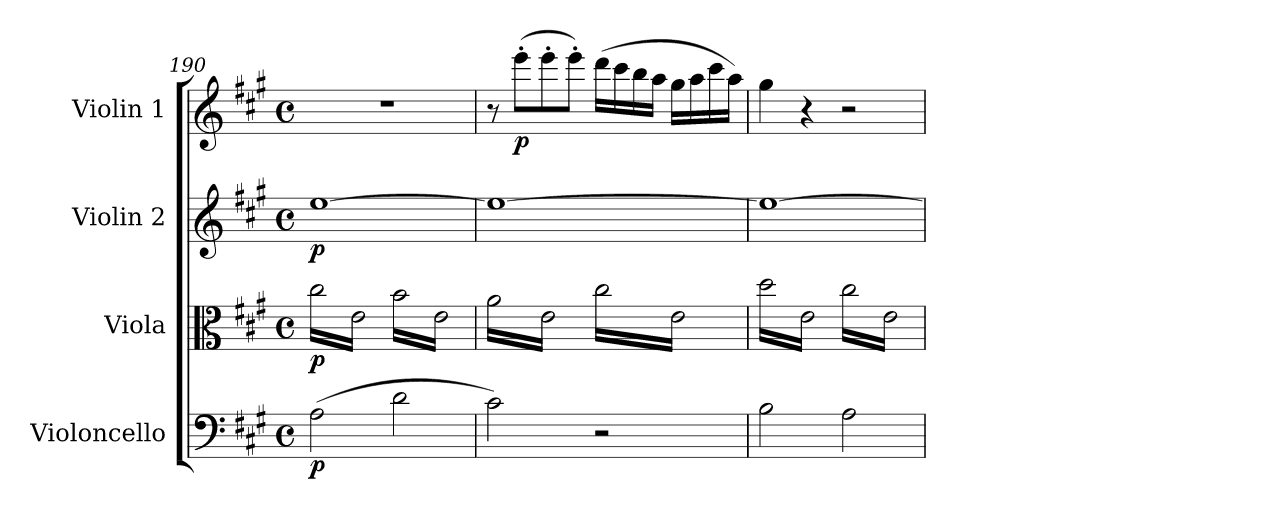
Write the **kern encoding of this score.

**kern	**dynam	**kern	**dynam	**kern	**dynam	**kern	**dynam
*part4	*part4	*part3	*part3	*part2	*part2	*part1	*part1
*staff4	*staff4	*staff3	*staff3	*staff2	*staff2	*staff1	*staff1
*I"Violoncello	*	*I"Viola	*	*I"Violin 2	*	*I"Violin 1	*
*I'Vc	*	*I'Vla	*	*I'Vln	*	*I'Vln	*
*clefF4	*	*clefC3	*	*clefG2	*	*clefG2	*
*k[f#c#g#]	*	*k[f#c#g#]	*	*k[f#c#g#]	*	*k[f#c#g#]	*
*M4/4	*	*M4/4	*	*M4/4	*	*M4/4	*
*met(c)	*	*met(c)	*	*met(c)	*	*met(c)	*
=190	=190	=190	=190	=190	=190	=190	=190
!	!LO:DY:b	!	!LO:DY:b	!	!LO:DY:b	!	!
*	*	*tremolo	*	*	*	*	*
(2A\	p	(16cc#\LL	p	[1ee	p	1r	.
.	.	16e\	.	.	.	.	.
.	.	16cc#\	.	.	.	.	.
.	.	16e\	.	.	.	.	.
.	.	16cc#\	.	.	.	.	.
.	.	16e\	.	.	.	.	.
.	.	16cc#\	.	.	.	.	.
.	.	16e\JJ	.	.	.	.	.
2d\	.	16b\LL	.	.	.	.	.
.	.	16e\)	.	.	.	.	.
.	.	16b\	.	.	.	.	.
.	.	16e\)	.	.	.	.	.
.	.	16b\	.	.	.	.	.
.	.	16e\)	.	.	.	.	.
.	.	16b\	.	.	.	.	.
.	.	16e\)JJ	.	.	.	.	.
=191	=191	=191	=191	=191	=191	=191	=191
2c#\)	.	(16a\LL	.	1ee_	.	8r	.
.	.	16e\	.	.	.	.	.
!	!	!	!	!	!	!	!LO:DY:b
.	.	16a\	.	.	.	(8eee'\L	p
.	.	16e\	.	.	.	.	.
.	.	16a\	.	.	.	8eee'\	.
.	.	16e\	.	.	.	.	.
.	.	16a\	.	.	.	8eee'\J)	.
.	.	16e\JJ	.	.	.	.	.
2r	.	16cc#\LL	.	.	.	(16ddd\LL	.
.	.	16e\)	.	.	.	16ccc#\	.
.	.	16cc#\	.	.	.	16bb\	.
.	.	16e\)	.	.	.	16aa\JJ	.
.	.	16cc#\	.	.	.	16gg#\LL	.
.	.	16e\)	.	.	.	16aa\	.
.	.	16cc#\	.	.	.	16ccc#\	.
.	.	16e\)JJ	.	.	.	16aa\JJ)	.
=192	=192	=192	=192	=192	=192	=192	=192
2B\	.	(16dd\LL	.	1ee_	.	4gg#\	.
.	.	16e\	.	.	.	.	.
.	.	16dd\	.	.	.	.	.
.	.	16e\	.	.	.	.	.
.	.	16dd\	.	.	.	4r	.
.	.	16e\	.	.	.	.	.
.	.	16dd\	.	.	.	.	.
.	.	16e\JJ	.	.	.	.	.
2A\	.	16cc#\LL	.	.	.	2r	.
.	.	16e\)	.	.	.	.	.
.	.	16cc#\	.	.	.	.	.
.	.	16e\)	.	.	.	.	.
.	.	16cc#\	.	.	.	.	.
.	.	16e\)	.	.	.	.	.
.	.	16cc#\	.	.	.	.	.
.	.	16e\)JJ	.	.	.	.	.
*	*	*Xtremolo	*	*	*	*	*
.	.	.	.	.	.	.	.
.	.	.	.	.	.	.	.
.	.	.	.	.	.	.	.
.	.	.	.	.	.	.	.
=	=	=	=	=	=	=	=
*-	*-	*-	*-	*-	*-	*-	*-
